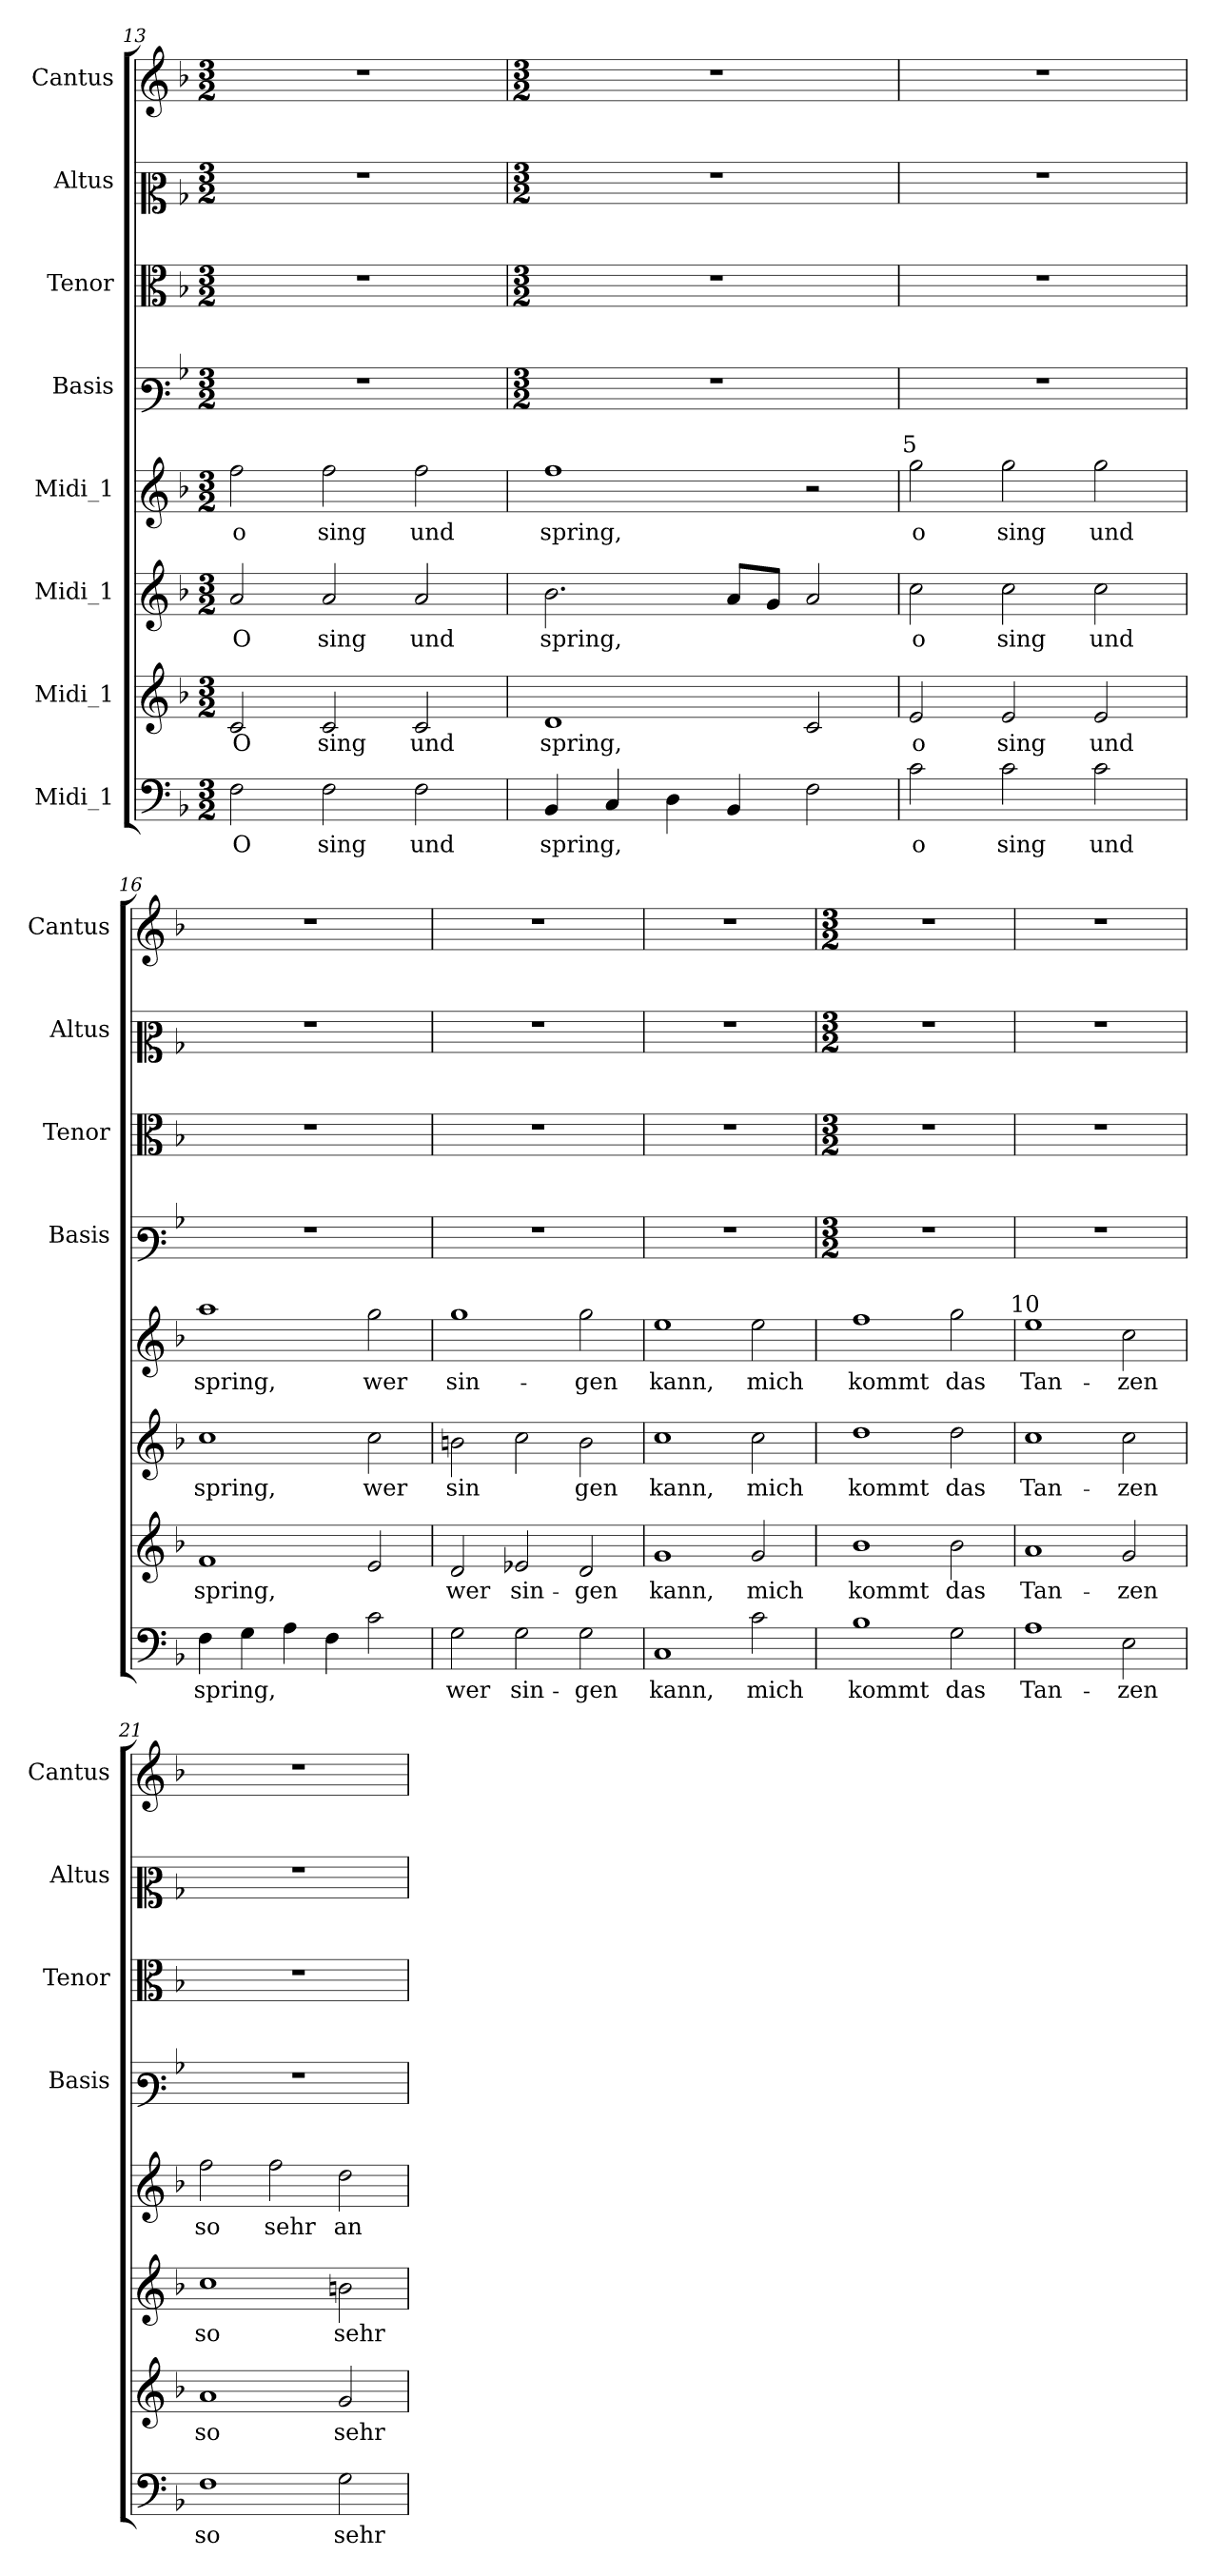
**kern	**text	**kern	**text	**kern	**text	**kern	**text	**kern	**kern	**kern	**kern
*part8	*part8	*part7	*part7	*part6	*part6	*part5	*part5	*part4	*part3	*part2	*part1
*staff8	*staff8	*staff7	*staff7	*staff6	*staff6	*staff5	*staff5	*staff4	*staff3	*staff2	*staff1
*I"Midi_1	*	*I"Midi_1	*	*I"Midi_1	*	*I"Midi_1	*	*I"Basis	*I"Tenor	*I"Altus	*I"Cantus
*	*	*	*	*	*	*	*	*I'Basis	*I'Tenor	*I'Altus	*I'Cantus
*clefF4	*	*clefG2	*	*clefG2	*	*clefG2	*	*clefF3	*clefC3	*clefC2	*clefG2
*k[b-]	*	*k[b-]	*	*k[b-]	*	*k[b-]	*	*k[b-]	*k[b-]	*k[b-]	*k[b-]
*F:	*	*F:	*	*F:	*	*F:	*	*F:	*F:	*F:	*F:
*M3/2	*	*M3/2	*	*M3/2	*	*M3/2	*	*M3/2	*M3/2	*M3/2	*M3/2
=13	=13	=13	=13	=13	=13	=13	=13	=13	=13	=13	=13
!	!LO:LY:b	!	!LO:LY:b	!	!LO:LY:b	!	!LO:LY:b	!	!	!	!
2F	O	2c	O	2a	O	2ff	o	1.r	1.r	1.r	1.r
!	!LO:LY:b	!	!LO:LY:b	!	!LO:LY:b	!	!LO:LY:b	!	!	!	!
2F	sing	2c	sing	2a	sing	2ff	sing	.	.	.	.
!	!LO:LY:b	!	!LO:LY:b	!	!LO:LY:b	!	!LO:LY:b	!	!	!	!
2F	und	2c	und	2a	und	2ff	und	.	.	.	.
!!LO:LB:g=z
=14	=14	=14	=14	=14	=14	=14	=14	=14	=14	=14	=14
*	*	*	*	*	*	*	*	*M3/2	*M3/2	*M3/2	*M3/2
!	!LO:LY:b	!	!LO:LY:b	!	!LO:LY:b	!	!LO:LY:b	!	!	!	!
4BB-	spring,	1d	spring,	2.b-	spring,	1ff	spring,	1.r	1.r	1.r	1.r
4C	.	.	.	.	.	.	.	.	.	.	.
4D	.	.	.	.	.	.	.	.	.	.	.
4BB-	.	.	.	8aL	.	.	.	.	.	.	.
.	.	.	.	8gJ	.	.	.	.	.	.	.
2F	.	2c	.	2a	.	2r	.	.	.	.	.
=15	=15	=15	=15	=15	=15	=15	=15	=15	=15	=15	=15
!	!	!	!	!	!	!LO:TX:a:cj:t=5	!	!	!	!	!
!	!LO:LY:b	!	!LO:LY:b	!	!LO:LY:b	!	!LO:LY:b	!	!	!	!
2c	o	2e	o	2cc	o	2gg	o	1.r	1.r	1.r	1.r
!	!LO:LY:b	!	!LO:LY:b	!	!LO:LY:b	!	!LO:LY:b	!	!	!	!
2c	sing	2e	sing	2cc	sing	2gg	sing	.	.	.	.
!	!LO:LY:b	!	!LO:LY:b	!	!LO:LY:b	!	!LO:LY:b	!	!	!	!
2c	und	2e	und	2cc	und	2gg	und	.	.	.	.
=16	=16	=16	=16	=16	=16	=16	=16	=16	=16	=16	=16
!	!LO:LY:b	!	!LO:LY:b	!	!LO:LY:b	!	!LO:LY:b	!	!	!	!
4F	spring,	1f	spring,	1cc	spring,	1aa	spring,	1.r	1.r	1.r	1.r
4G	.	.	.	.	.	.	.	.	.	.	.
4A	.	.	.	.	.	.	.	.	.	.	.
4F	.	.	.	.	.	.	.	.	.	.	.
!	!	!	!	!	!LO:LY:b	!	!LO:LY:b	!	!	!	!
2c	.	2e	.	2cc	wer	2gg	wer	.	.	.	.
=17	=17	=17	=17	=17	=17	=17	=17	=17	=17	=17	=17
!	!LO:LY:b	!	!LO:LY:b	!	!LO:LY:b	!	!LO:LY:b	!	!	!	!
2G	wer	2d	wer	2bn	sin	1gg	sin-	1.r	1.r	1.r	1.r
!	!LO:LY:b	!	!LO:LY:b	!	!LO:LY:b	!	!	!	!	!	!
2G	sin-	2e-X	sin-	2cc	-	.	.	.	.	.	.
!	!LO:LY:b	!	!LO:LY:b	!	!LO:LY:b	!	!LO:LY:b	!	!	!	!
2G	-gen	2d	-gen	2b	gen	2gg	-gen	.	.	.	.
=18	=18	=18	=18	=18	=18	=18	=18	=18	=18	=18	=18
!	!LO:LY:b	!	!LO:LY:b	!	!LO:LY:b	!	!LO:LY:b	!	!	!	!
1C	kann,	1g	kann,	1cc	kann,	1ee	kann,	1.r	1.r	1.r	1.r
!	!LO:LY:b	!	!LO:LY:b	!	!LO:LY:b	!	!LO:LY:b	!	!	!	!
2c	mich	2g	mich	2cc	mich	2ee	mich	.	.	.	.
!!LO:LB:g=z
=19	=19	=19	=19	=19	=19	=19	=19	=19	=19	=19	=19
*	*	*	*	*	*	*	*	*M3/2	*M3/2	*M3/2	*M3/2
!	!LO:LY:b	!	!LO:LY:b	!	!LO:LY:b	!	!LO:LY:b	!	!	!	!
1B-	kommt	1b-	kommt	1dd	kommt	1ff	kommt	1.r	1.r	1.r	1.r
!	!LO:LY:b	!	!LO:LY:b	!	!LO:LY:b	!	!LO:LY:b	!	!	!	!
2G	das	2b-	das	2dd	das	2gg	das	.	.	.	.
=20	=20	=20	=20	=20	=20	=20	=20	=20	=20	=20	=20
!	!	!	!	!	!	!LO:TX:a:cj:t=10	!	!	!	!	!
!	!LO:LY:b	!	!LO:LY:b	!	!LO:LY:b	!	!LO:LY:b	!	!	!	!
1A	Tan-	1a	Tan-	1cc	Tan-	1ee	Tan-	1.r	1.r	1.r	1.r
!	!LO:LY:b	!	!LO:LY:b	!	!LO:LY:b	!	!LO:LY:b	!	!	!	!
2E	-zen	2g	-zen	2cc	-zen	2cc	-zen	.	.	.	.
=21	=21	=21	=21	=21	=21	=21	=21	=21	=21	=21	=21
!	!LO:LY:b	!	!LO:LY:b	!	!LO:LY:b	!	!LO:LY:b	!	!	!	!
1F	so	1a	so	1cc	so	2ff	so	1.r	1.r	1.r	1.r
!	!	!	!	!	!	!	!LO:LY:b	!	!	!	!
.	.	.	.	.	.	2ff	sehr	.	.	.	.
!	!LO:LY:b	!	!LO:LY:b	!	!LO:LY:b	!	!LO:LY:b	!	!	!	!
2G	sehr	2g	sehr	2bn	sehr	2dd	an	.	.	.	.
=	=	=	=	=	=	=	=	=	=	=	=
*-	*-	*-	*-	*-	*-	*-	*-	*-	*-	*-	*-
